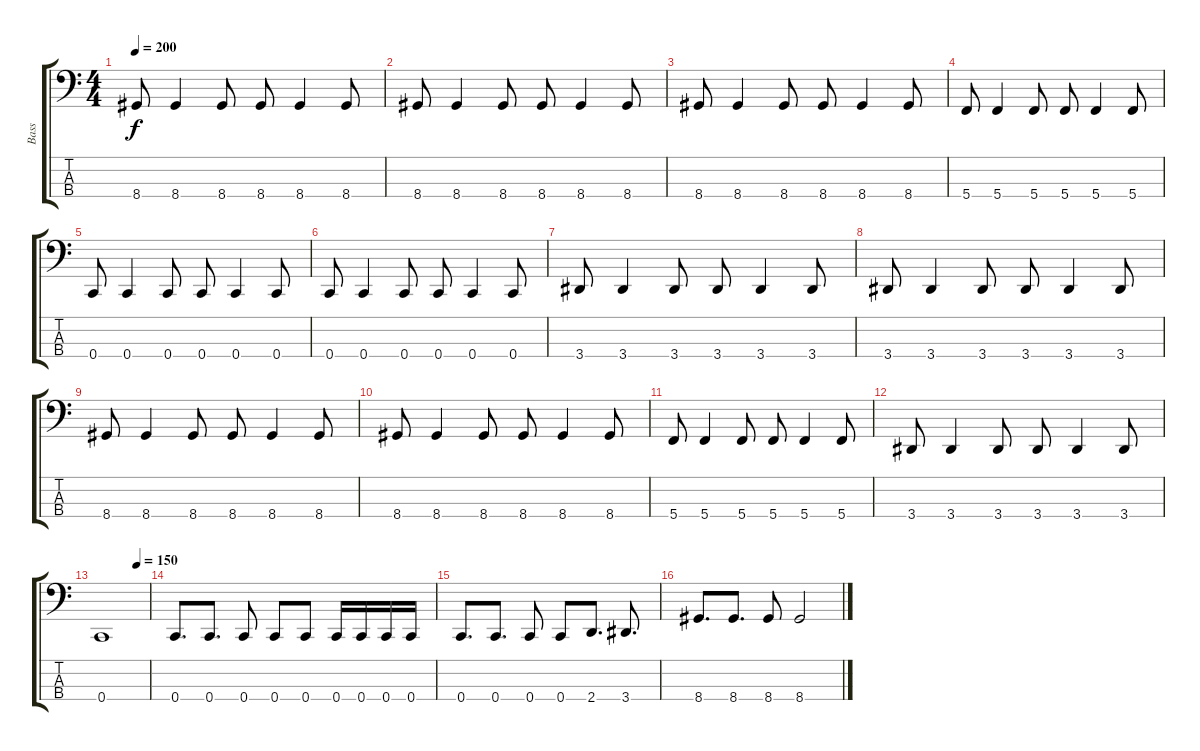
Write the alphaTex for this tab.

\track ("Bass" "Bass") {instrument electricbasspick}
\staff {score tabs}
\tuning (F2 C2 G1 C1) {hide}
\ts (4 4)
\tempo 200
\clef f4
\ks c
8.4.8{dy f} 8.4.4 8.4.8 8.4.8 8.4.4 8.4.8 |
8.4.8 8.4.4 8.4.8 8.4.8 8.4.4 8.4.8 |
8.4.8 8.4.4 8.4.8 8.4.8 8.4.4 8.4.8 |
5.4.8 5.4.4 5.4.8 5.4.8 5.4.4 5.4.8 |
0.4.8 0.4.4 0.4.8 0.4.8 0.4.4 0.4.8 |
0.4.8 0.4.4 0.4.8 0.4.8 0.4.4 0.4.8 |
3.4.8 3.4.4 3.4.8 3.4.8 3.4.4 3.4.8 |
3.4.8 3.4.4 3.4.8 3.4.8 3.4.4 3.4.8 |
8.4.8 8.4.4 8.4.8 8.4.8 8.4.4 8.4.8 |
8.4.8 8.4.4 8.4.8 8.4.8 8.4.4 8.4.8 |
5.4.8 5.4.4 5.4.8 5.4.8 5.4.4 5.4.8 |
3.4.8 3.4.4 3.4.8 3.4.8 3.4.4 3.4.8 |
\tempo (150 0.75)
0.4.1 |
0.4.8{d} 0.4.8{d} 0.4.8 0.4.8 0.4.8 0.4.16 0.4.16 0.4.16 0.4.16 |
0.4.8{d} 0.4.8{d} 0.4.8 0.4.8 2.4.8{d} 3.4.8{d} |
8.4.8{d} 8.4.8{d} 8.4.8 8.4.2
